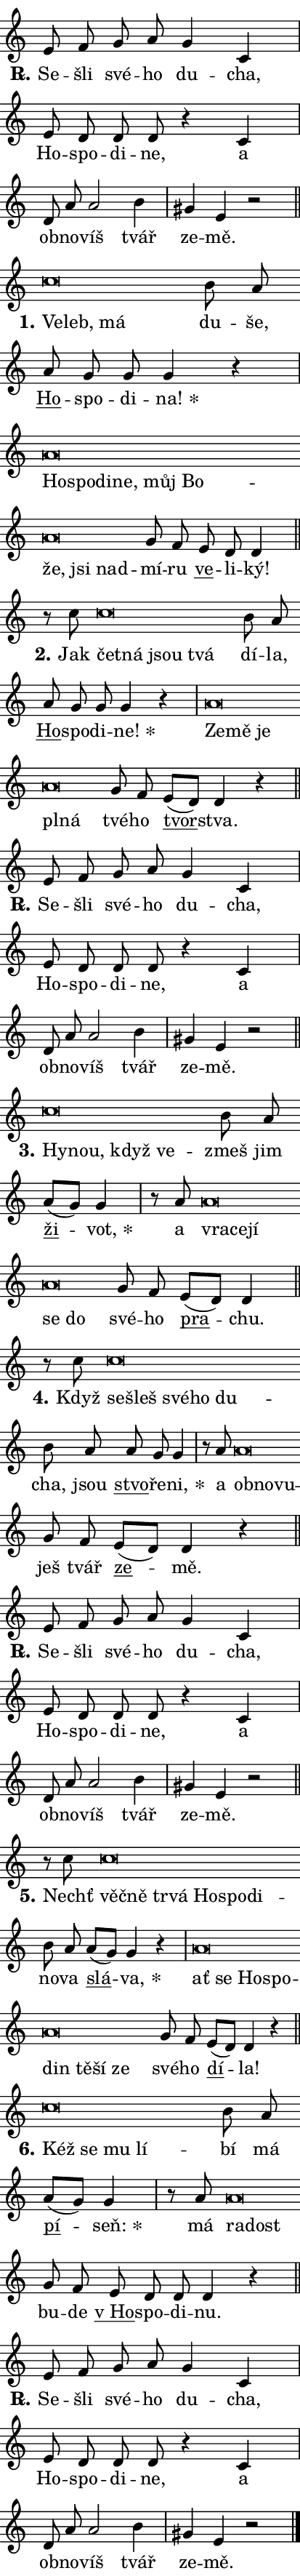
\version "2.22.1"
\header { tagline = "" }
\paper {
  indent = 0\cm
  top-margin = 0\cm
  right-margin = 0\cm
  bottom-margin = 0\cm
  left-margin = 0\cm
  paper-width = 7\cm
  page-breaking = #ly:one-page-breaking
  system-system-spacing.basic-distance = #11
  score-system-spacing.basic-distance = #11
  ragged-last = ##f
}


%% Author: Thomas Morley
%% https://lists.gnu.org/archive/html/lilypond-user/2020-05/msg00002.html
#(define (line-position grob)
"Returns position of @var[grob} in current system:
   @code{'start}, if at first time-step
   @code{'end}, if at last time-step
   @code{'middle} otherwise
"
  (let* ((col (ly:item-get-column grob))
         (ln (ly:grob-object col 'left-neighbor))
         (rn (ly:grob-object col 'right-neighbor))
         (col-to-check-left (if (ly:grob? ln) ln col))
         (col-to-check-right (if (ly:grob? rn) rn col))
         (break-dir-left
           (and
             (ly:grob-property col-to-check-left 'non-musical #f)
             (ly:item-break-dir col-to-check-left)))
         (break-dir-right
           (and
             (ly:grob-property col-to-check-right 'non-musical #f)
             (ly:item-break-dir col-to-check-right))))
        (cond ((eqv? 1 break-dir-left) 'start)
              ((eqv? -1 break-dir-right) 'end)
              (else 'middle))))

#(define (tranparent-at-line-position vctor)
  (lambda (grob)
  "Relying on @code{line-position} select the relevant enry from @var{vctor}.
Used to determine transparency,"
    (case (line-position grob)
      ((end) (not (vector-ref vctor 0)))
      ((middle) (not (vector-ref vctor 1)))
      ((start) (not (vector-ref vctor 2))))))

noteHeadBreakVisibility =
#(define-music-function (break-visibility)(vector?)
"Makes @code{NoteHead}s transparent relying on @var{break-visibility}"
#{
  \override NoteHead.transparent =
    #(tranparent-at-line-position break-visibility)
#})

#(define delete-ledgers-for-transparent-note-heads
  (lambda (grob)
    "Reads whether a @code{NoteHead} is transparent.
If so this @code{NoteHead} is removed from @code{'note-heads} from
@var{grob}, which is supposed to be @code{LedgerLineSpanner}.
As a result ledgers are not printed for this @code{NoteHead}"
    (let* ((nhds-array (ly:grob-object grob 'note-heads))
           (nhds-list
             (if (ly:grob-array? nhds-array)
                 (ly:grob-array->list nhds-array)
                 '()))
           ;; Relies on the transparent-property being done before
           ;; Staff.LedgerLineSpanner.after-line-breaking is executed.
           ;; This is fragile ...
           (to-keep
             (remove
               (lambda (nhd)
                 (ly:grob-property nhd 'transparent #f))
               nhds-list)))
      ;; TODO find a better method to iterate over grob-arrays, similiar
      ;; to filter/remove etc for lists
      ;; For now rebuilt from scratch
      (set! (ly:grob-object grob 'note-heads)  '())
      (for-each
        (lambda (nhd)
          (ly:pointer-group-interface::add-grob grob 'note-heads nhd))
        to-keep))))

hideNotes = {
  \noteHeadBreakVisibility #begin-of-line-visible
}
unHideNotes = {
  \noteHeadBreakVisibility #all-visible
}

% work-around for resetting accidentals
% https://lilypond.org/doc/v2.23/Documentation/notation/displaying-rhythms#unmetered-music
cadenzaMeasure = {
  \cadenzaOff
  \partial 1024 s1024
  \cadenzaOn
}

#(define-markup-command (accent layout props text) (markup?)
  "Underline accented syllable"
  (interpret-markup layout props
    #{\markup \override #'(offset . 4.3) \underline { #text }#}))

responsum = \markup \concat {
  "R" \hspace #-1.05 \path #0.1 #'((moveto 0 0.07) (lineto 0.9 0.8)) \hspace #0.05 "."
}

\layout {
    \context {
        \Staff
        \remove "Time_signature_engraver"
        \override LedgerLineSpanner.after-line-breaking = #delete-ledgers-for-transparent-note-heads
    }
    \context {
        \Voice {
            \override NoteHead.output-attributes = #'((class . "notehead"))
            \override Hairpin.height = #0.55
        }
    }
    \context {
        \Lyrics {
            \override StanzaNumber.output-attributes = #'((class . "stanzanumber"))
            \override LyricSpace.minimum-distance = #0.9
            \override LyricText.font-name = #"TeX Gyre Schola"
            \override LyricText.font-size = 1
            \override StanzaNumber.font-name = #"TeX Gyre Schola Bold"
            \override StanzaNumber.font-size = 1
        }
    }
}

% magnetic-lyrics.ily
%
%   written by
%     Jean Abou Samra <jean@abou-samra.fr>
%     Werner Lemberg <wl@gnu.org>
%
%   adapted by
%     Jiri Hon <jiri.hon@gmail.com>
%
% Version 2022-Apr-15

% https://www.mail-archive.com/lilypond-user@gnu.org/msg149350.html

#(define (Left_hyphen_pointer_engraver context)
   "Collect syllable-hyphen-syllable occurrences in lyrics and store
them in properties.  This engraver only looks to the left.  For
example, if the lyrics input is @code{foo -- bar}, it does the
following.

@itemize @bullet
@item
Set the @code{text} property of the @code{LyricHyphen} grob between
@q{foo} and @q{bar} to @code{foo}.

@item
Set the @code{left-hyphen} property of the @code{LyricText} grob with
text @q{foo} to the @code{LyricHyphen} grob between @q{foo} and
@q{bar}.
@end itemize

Use this auxiliary engraver in combination with the
@code{lyric-@/text::@/apply-@/magnetic-@/offset!} hook."
   (let ((hyphen #f)
         (text #f))
     (make-engraver
      (acknowledgers
       ((lyric-syllable-interface engraver grob source-engraver)
        (set! text grob)))
      (end-acknowledgers
       ((lyric-hyphen-interface engraver grob source-engraver)
        ;(when (not (grob::has-interface grob 'lyric-space-interface))
          (set! hyphen grob)));)
      ((stop-translation-timestep engraver)
       (when (and text hyphen)
         (ly:grob-set-object! text 'left-hyphen hyphen))
       (set! text #f)
       (set! hyphen #f)))))

#(define (lyric-text::apply-magnetic-offset! grob)
   "If the space between two syllables is less than the value in
property @code{LyricText@/.details@/.squash-threshold}, move the right
syllable to the left so that it gets concatenated with the left
syllable.

Use this function as a hook for
@code{LyricText@/.after-@/line-@/breaking} if the
@code{Left_@/hyphen_@/pointer_@/engraver} is active."
   (let ((hyphen (ly:grob-object grob 'left-hyphen #f)))
     (when hyphen
       (let ((left-text (ly:spanner-bound hyphen LEFT)))
         (when (grob::has-interface left-text 'lyric-syllable-interface)
           (let* ((common (ly:grob-common-refpoint grob left-text X))
                  (this-x-ext (ly:grob-extent grob common X))
                  (left-x-ext
                   (begin
                     ;; Trigger magnetism for left-text.
                     (ly:grob-property left-text 'after-line-breaking)
                     (ly:grob-extent left-text common X)))
                  ;; `delta` is the gap width between two syllables.
                  (delta (- (interval-start this-x-ext)
                            (interval-end left-x-ext)))
                  (details (ly:grob-property grob 'details))
                  (threshold (assoc-get 'squash-threshold details 0.2)))
             (when (< delta threshold)
               (let* (;; We have to manipulate the input text so that
                      ;; ligatures crossing syllable boundaries are not
                      ;; disabled.  For languages based on the Latin
                      ;; script this is essentially a beautification.
                      ;; However, for non-Western scripts it can be a
                      ;; necessity.
                      (lt (ly:grob-property left-text 'text))
                      (rt (ly:grob-property grob 'text))
                      (is-space (grob::has-interface hyphen 'lyric-space-interface))
                      (space (if is-space " " ""))
                      (space-markup (grob-interpret-markup grob " "))
                      (space-size (interval-length (ly:stencil-extent space-markup X)))
                      (extra-delta (if is-space space-size 0))
                      ;; Append new syllable.
                      (ltrt-space (if (and (string? lt) (string? rt))
                                (string-append lt space rt)
                                (make-concat-markup (list lt space rt))))
                      ;; Right-align `ltrt` to the right side.
                      (ltrt-space-markup (grob-interpret-markup
                               grob
                               (make-translate-markup
                                (cons (interval-length this-x-ext) 0)
                                (make-right-align-markup ltrt-space)))))
                 (begin
                   ;; Don't print `left-text`.
                   (ly:grob-set-property! left-text 'stencil #f)
                   ;; Set text and stencil (which holds all collected
                   ;; syllables so far) and shift it to the left.
                   (ly:grob-set-property! grob 'text ltrt-space)
                   (ly:grob-set-property! grob 'stencil ltrt-space-markup)
                   (ly:grob-translate-axis! grob (- (- delta extra-delta)) X))))))))))


#(define (lyric-hyphen::displace-bounds-first grob)
   ;; Make very sure this callback isn't triggered too early.
   (let ((left (ly:spanner-bound grob LEFT))
         (right (ly:spanner-bound grob RIGHT)))
     (ly:grob-property left 'after-line-breaking)
     (ly:grob-property right 'after-line-breaking)
     (ly:lyric-hyphen::print grob)))

squashThreshold = #0.4

\layout {
  \context {
    \Lyrics
    \consists #Left_hyphen_pointer_engraver
    \override LyricText.after-line-breaking =
      #lyric-text::apply-magnetic-offset!
    \override LyricHyphen.stencil = #lyric-hyphen::displace-bounds-first
    \override LyricText.details.squash-threshold = \squashThreshold
    \override LyricHyphen.minimum-distance = 0
    \override LyricHyphen.minimum-length = \squashThreshold
  }
}

squash = \override LyricText.details.squash-threshold = 9999
unSquash = \override LyricText.details.squash-threshold = \squashThreshold

left = \override LyricText.self-alignment-X = #LEFT
unLeft = \revert LyricText.self-alignment-X

starOffset = #(lambda (grob) 
                (let ((x_offset (ly:self-alignment-interface::aligned-on-x-parent grob)))
                  (if (= x_offset 0) 0 (+ x_offset 1.2))))

star = #(define-music-function (syllable)(string?)
"Append star separator at the end of a syllable"
#{
  \once \override LyricText.X-offset = #starOffset
  \lyricmode { \markup {
    #syllable
    \override #'((font-name . "TeX Gyre Schola Bold")) \hspace #0.2 \lower #0.65 \larger "*"
  } }
#})

starAccent = #(define-music-function (syllable)(string?)
"Append star separator at the end of a syllable and make accent"
#{
  \once \override LyricText.X-offset = #starOffset
  \lyricmode { \markup {
    \accent #syllable
    \override #'((font-name . "TeX Gyre Schola Bold")) \hspace #0.2 \lower #0.65 \larger "*"
  } }
#})

breath = #(define-music-function (syllable)(string?)
"Append breathing indicator at the end of a syllable"
#{
  \lyricmode { \markup { #syllable "+" } }
#})

optionalBreath = #(define-music-function (syllable)(string?)
"Append optional breathing indicator at the end of a syllable"
#{
  \lyricmode { \markup { #syllable "(+)" } }
#})


\score {
    <<
        \new Voice = "melody" { \cadenzaOn \key c \major \relative { e'8 f g a g4 c, \cadenzaMeasure \bar "|" e8 d d d r4 c \cadenzaMeasure \bar "|" d8 a' a2 b4 \cadenzaMeasure \bar "|" gis e r2 \cadenzaMeasure \bar "||" \break }
\relative { c''\breve*1/16 \hideNotes \breve*1/16 \breve*1/16 \bar "" \unHideNotes b8 a \bar "" a g g g4 r \cadenzaMeasure \bar "|" a\breve*1/16 \hideNotes \breve*1/16 \bar "" \breve*1/16 \bar "" \breve*1/16 \bar "" \breve*1/16 \bar "" \breve*1/16 \bar "" \breve*1/16 \bar "" \breve*1/16 \breve*1/16 \bar "" \unHideNotes g8 f \bar "" e d d4 \cadenzaMeasure \bar "||" \break }
\relative { r8 c''8 c\breve*1/16 \hideNotes \breve*1/16 \bar "" \breve*1/16 \breve*1/16 \bar "" \unHideNotes b8 a \bar "" a g g g4 r \cadenzaMeasure \bar "|" a\breve*1/16 \hideNotes \breve*1/16 \bar "" \breve*1/16 \bar "" \breve*1/16 \breve*1/16 \bar "" \unHideNotes g8 f \bar "" e[( d)] d4 r \cadenzaMeasure \bar "||" \break }
\relative { e'8 f g a g4 c, \cadenzaMeasure \bar "|" e8 d d d r4 c \cadenzaMeasure \bar "|" d8 a' a2 b4 \cadenzaMeasure \bar "|" gis e r2 \cadenzaMeasure \bar "||" \break }
\relative { c''\breve*1/16 \hideNotes \breve*1/16 \bar "" \breve*1/16 \breve*1/16 \bar "" \unHideNotes b8 a \bar "" a[( g)] g4 \cadenzaMeasure \bar "|" r8 a8 a\breve*1/16 \hideNotes \breve*1/16 \bar "" \breve*1/16 \bar "" \breve*1/16 \breve*1/16 \bar "" \unHideNotes g8 f \bar "" e[( d)] d4 \cadenzaMeasure \bar "||" \break }
\relative { r8 c''8 c\breve*1/16 \hideNotes \breve*1/16 \bar "" \breve*1/16 \bar "" \breve*1/16 \breve*1/16 \bar "" \unHideNotes b8 a \bar "" a g g4 \cadenzaMeasure \bar "|" r8 a8 a\breve*1/16 \hideNotes \breve*1/16 \breve*1/16 \bar "" \unHideNotes g8 f \bar "" e[( d)] d4 r \cadenzaMeasure \bar "||" \break }
\relative { e'8 f g a g4 c, \cadenzaMeasure \bar "|" e8 d d d r4 c \cadenzaMeasure \bar "|" d8 a' a2 b4 \cadenzaMeasure \bar "|" gis e r2 \cadenzaMeasure \bar "||" \break }
\relative { r8 c''8 c\breve*1/16 \hideNotes \breve*1/16 \bar "" \breve*1/16 \bar "" \breve*1/16 \bar "" \breve*1/16 \bar "" \breve*1/16 \breve*1/16 \bar "" \unHideNotes b8 a \bar "" a[( g)] g4 r \cadenzaMeasure \bar "|" a\breve*1/16 \hideNotes \breve*1/16 \bar "" \breve*1/16 \bar "" \breve*1/16 \bar "" \breve*1/16 \bar "" \breve*1/16 \bar "" \breve*1/16 \breve*1/16 \bar "" \unHideNotes g8 f \bar "" e[( d)] d4 r \cadenzaMeasure \bar "||" \break }
\relative { c''\breve*1/16 \hideNotes \breve*1/16 \bar "" \breve*1/16 \breve*1/16 \bar "" \unHideNotes b8 a \bar "" a[( g)] g4 \cadenzaMeasure \bar "|" r8 a8 a\breve*1/16 \hideNotes \breve*1/16 \bar "" \unHideNotes g8 f \bar "" e d d d4 r \cadenzaMeasure \bar "||" \break }
\relative { e'8 f g a g4 c, \cadenzaMeasure \bar "|" e8 d d d r4 c \cadenzaMeasure \bar "|" d8 a' a2 b4 \cadenzaMeasure \bar "|" gis e r2 \cadenzaMeasure \bar "||" \break } \bar "|." }
        \new Lyrics \lyricsto "melody" { \lyricmode { \set stanza = \responsum
Se -- šli své -- ho du -- cha, Ho -- spo -- di -- ne, a ob -- no -- víš tvář ze -- mě.
\set stanza = "1."
\left Ve -- \squash leb, má \unLeft \unSquash du -- še, \markup \accent Ho -- spo -- di -- \star na! \left Ho -- \squash spo -- di -- ne, můj Bo -- že, jsi nad -- \unLeft \unSquash mí -- ru \markup \accent ve -- li -- ký!
\set stanza = "2."
Jak \left čet -- \squash ná jsou tvá \unLeft \unSquash dí -- la, \markup \accent Ho -- spo -- di -- \star ne! \left Ze -- \squash mě je pl -- ná \unLeft \unSquash tvé -- ho \markup \accent tvor -- stva.
\set stanza = \responsum
Se -- šli své -- ho du -- cha, Ho -- spo -- di -- ne, a ob -- no -- víš tvář ze -- mě.
\set stanza = "3."
\left Hy -- \squash nou, když ve -- \unLeft \unSquash zmeš jim \markup \accent ži -- \star vot, a \left vra -- \squash ce -- jí se do \unLeft \unSquash své -- ho \markup \accent pra -- chu.
\set stanza = "4."
Když \left se -- \squash šleš své -- ho du -- \unLeft \unSquash cha, jsou \markup \accent stvo -- ře -- \star ni, a \left ob -- \squash no -- vu -- \unLeft \unSquash ješ tvář \markup \accent ze -- mě.
\set stanza = \responsum
Se -- šli své -- ho du -- cha, Ho -- spo -- di -- ne, a ob -- no -- víš tvář ze -- mě.
\set stanza = "5."
Nechť \left věč -- \squash ně tr -- vá Ho -- spo -- di -- \unLeft \unSquash no -- va \markup \accent slá -- \star va, \left ať \squash se Ho -- spo -- din tě -- ší ze \unLeft \unSquash své -- ho \markup \accent dí -- la!
\set stanza = "6."
\left Kéž \squash se mu lí -- \unLeft \unSquash bí má \markup \accent pí -- \star seň: má \left ra -- \squash dost \unLeft \unSquash bu -- de \markup \accent "v Ho" -- spo -- di -- nu.
\set stanza = \responsum
Se -- šli své -- ho du -- cha, Ho -- spo -- di -- ne, a ob -- no -- víš tvář ze -- mě. } }
    >>
    \layout {}
}
